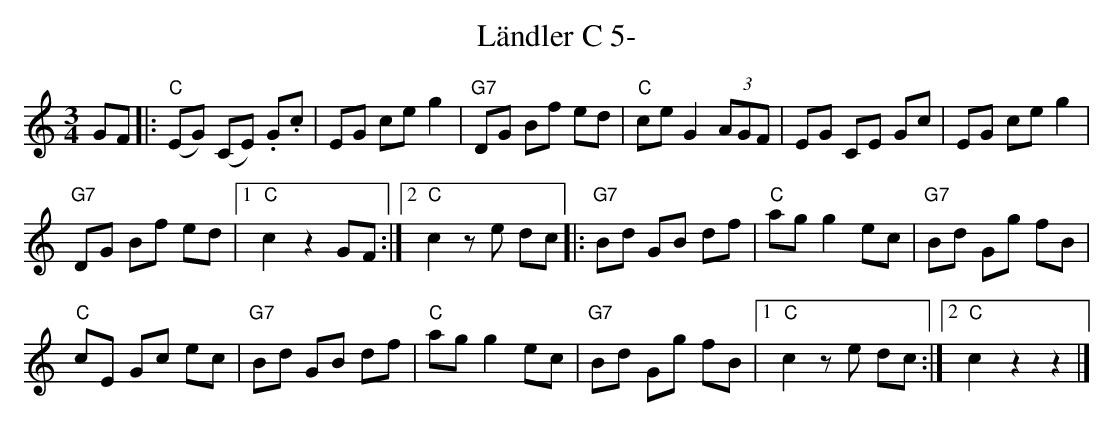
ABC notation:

X:1
T:Ländler C 5-
M:3/4
L:1/8
K:Cmaj
GF |: ("C"EG) (CE) .G.c | EG ce g2 | "G7"DG Bf ed | "C"ce G2 (3AGF | EG CE Gc | EG ce g2 |
"G7"DG Bf ed |1 "C"c2 z2 GF :|2 "C"c2 ze dc |: "G7"Bd GB df | "C"ag g2 ec | "G7"Bd Gg fB |
"C"cE Gc ec | "G7"Bd GB df | "C"ag g2 ec | "G7"Bd Gg fB |1 "C"c2 ze dc :|2 "C"c2z2z2 |]
